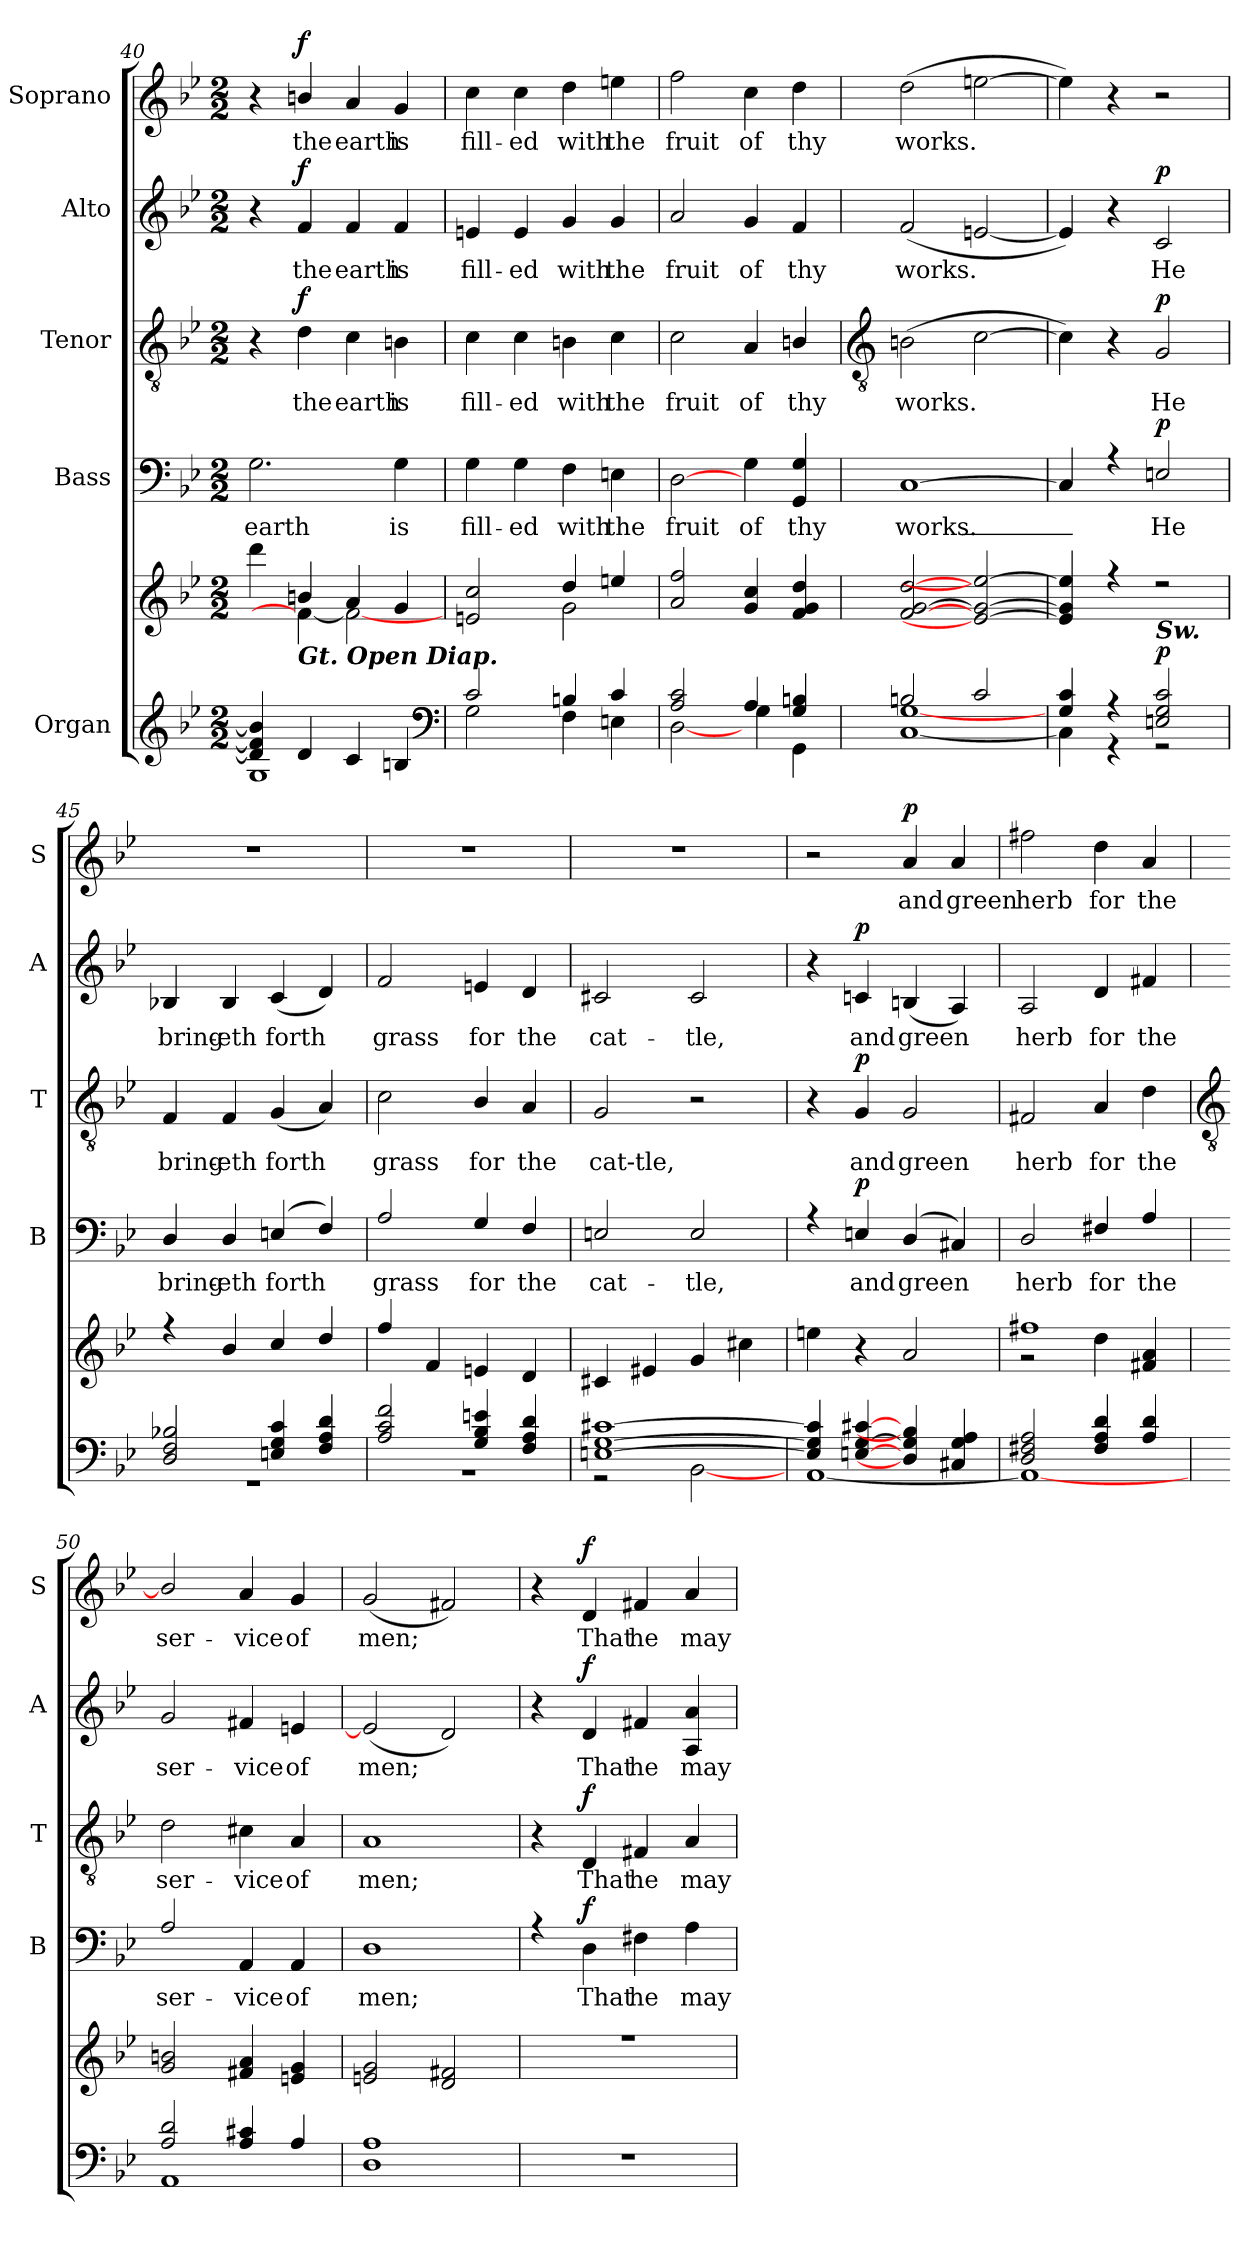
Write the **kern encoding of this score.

**kern	**kern	**dynam	**kern	**text	**dynam	**kern	**text	**dynam	**kern	**text	**dynam	**kern	**text	**dynam
*part5	*part5	*part5	*part4	*part4	*part4	*part3	*part3	*part3	*part2	*part2	*part2	*part1	*part1	*part1
*staff6	*staff5	*staff5/6	*staff4	*staff4	*staff4	*staff3	*staff3	*staff3	*staff2	*staff2	*staff2	*staff1	*staff1	*staff1
*I"Organ	*	*	*I"Bass	*	*	*I"Tenor	*	*	*I"Alto	*	*	*I"Soprano	*	*
*	*	*	*I'B	*	*	*I'T	*	*	*I'A	*	*	*I'S	*	*
*clefG2	*clefG2	*	*clefF4	*	*	*clefGv2	*	*	*clefG2	*	*	*clefG2	*	*
*k[b-e-]	*k[b-e-]	*	*k[b-e-]	*	*	*k[b-e-]	*	*	*k[b-e-]	*	*	*k[b-e-]	*	*
*B-:	*B-:	*	*B-:	*	*	*B-:	*	*	*B-:	*	*	*B-:	*	*
*M2/2	*M2/2	*	*M2/2	*	*	*M2/2	*	*	*M2/2	*	*	*M2/2	*	*
=40	=40	=40	=40	=40	=40	=40	=40	=40	=40	=40	=40	=40	=40	=40
*^	*^	*	*	*	*	*	*	*	*	*	*	*	*	*
*	*^	*	*	*	*	*	*	*	*	*	*	*	*	*	*	*
!	!	!	!	!	!	!	!LO:LY:b	!	!	!	!	!	!	!	!	!	!
4d/] 4f/] 4b/]	1G\	1ryy	4ddd\	4ryy	.	2.G	earth	.	4r	.	.	4r	.	.	4r	.	.
!	!	!	!LO:TX:b:Bi:t=Gt. Open Diap.	!	!	!	!	!	!	!	!	!	!	!	!	!	!
!	!	!	!	!	!	!	!	!	!	!LO:LY:b	!LO:DY:b	!	!LO:LY:b	!LO:DY:b	!	!LO:LY:b	!LO:DY:b
4d/	.	.	4bn/	4f\_	.	.	.	.	4d	the	f	4f	the	f	4bn/	the	f
!	!	!	!	!	!	!	!	!	!	!LO:LY:b	!	!	!LO:LY:b	!	!	!LO:LY:b	!
4c/	.	.	4a	2f\_	.	.	.	.	4c	earth	.	4f	earth	.	4a	earth	.
!	!	!	!	!	!	!	!LO:LY:b	!	!	!LO:LY:b	!	!	!LO:LY:b	!	!	!LO:LY:b	!
4Bn/	.	.	4g	.	.	4G	is	.	4Bn	is	.	4f	is	.	4g	is	.
*clefF4	*	*	*	*	*	*	*	*	*	*	*	*	*	*	*	*	*
=41	=41	=41	=41	=41	=41	=41	=41	=41	=41	=41	=41	=41	=41	=41	=41	=41	=41
!	!	!	!	!	!	!	!LO:LY:b	!	!	!LO:LY:b	!	!	!LO:LY:b	!	!	!LO:LY:b	!
2c/	2G\	1ryy	2en 2cc	2ryy	.	4G	fill-	.	4c	fill-	.	4en	fill-	.	4cc	fill-	.
!	!	!	!	!	!	!	!LO:LY:b	!	!	!LO:LY:b	!	!	!LO:LY:b	!	!	!LO:LY:b	!
.	.	.	.	.	.	4G	-ed	.	4c	-ed	.	4e	-ed	.	4cc	-ed	.
!	!	!	!	!	!	!	!LO:LY:b	!	!	!LO:LY:b	!	!	!LO:LY:b	!	!	!LO:LY:b	!
4Bn/	4F\	.	4dd/	2g\	.	4F	with	.	4Bn	with	.	4g	with	.	4dd	with	.
!	!	!	!	!	!	!	!LO:LY:b	!	!	!LO:LY:b	!	!	!LO:LY:b	!	!	!LO:LY:b	!
4c/	4En\	.	4een/	.	.	4En	the	.	4c	the	.	4g	the	.	4een	the	.
=42	=42	=42	=42	=42	=42	=42	=42	=42	=42	=42	=42	=42	=42	=42	=42	=42	=42
!	!	!	!	!	!	!	!LO:LY:b	!	!	!LO:LY:b	!	!	!LO:LY:b	!	!	!LO:LY:b	!
2A/ 2c/	[2D\	1ryy	2a 2ff	1ryy	.	[2D	fruit	.	2c	fruit	.	2a	fruit	.	2ff	fruit	.
!	!	!	!	!	!	!	!LO:LY:b	!	!	!LO:LY:b	!	!	!LO:LY:b	!	!	!LO:LY:b	!
4A/	4G\	.	4g 4cc	.	.	4G	of	.	4A	of	.	4g	of	.	4cc	of	.
!	!	!	!	!	!	!	!LO:LY:b	!	!	!LO:LY:b	!	!	!LO:LY:b	!	!	!LO:LY:b	!
4G/ 4Bn/	4GG\	.	4f 4g 4dd	.	.	4GG 4G	thy	.	4Bn/	thy	.	4f	thy	.	4dd	thy	.
*v	*v	*v	*	*	*	*	*	*	*	*	*	*	*	*	*	*	*
!!LO:LB:g=z
=43	=43	=43	=43	=43	=43	=43	=43	=43	=43	=43	=43	=43	=43	=43	=43
*	*	*	*	*	*	*	*clefGv2	*	*	*	*	*	*	*	*
*^	*	*	*	*	*	*	*	*	*	*	*	*	*	*	*
!	!	!	!	!	!	!LO:LY:b	!	!	!LO:LY:b	!	!	!LO:LY:b	!	!	!LO:LY:b	!
*	*	*	*	*	*^	*	*	*	*	*	*	*	*	*	*	*
2Bn/	[1C\ [1G\	[2f [2g [2dd	1ryy	.	[1C	1ryy	works._	.	(>2Bn	works.	.	(<2f	works.	.	(>2dd	works.	.
2c/	.	2e_ 2g_ 2ee_	.	.	.	.	.	.	[2c	.	.	[2en	.	.	[2een	.	.
=44	=44	=44	=44	=44	=44	=44	=44	=44	=44	=44	=44	=44	=44	=44	=44	=44	=44
4G/ 4c/	4C\]	4e] 4g] 4ee]	1ryy	.	4C]	1ryy	.	.	4c])	.	.	4e])	.	.	4ee])	.	.
4r	4r	4r	.	.	4r	.	.	.	4r	.	.	4r	.	.	4r	.	.
!	!	!LO:TX:b:Bi:t=Sw.	!	!	!	!	!	!	!	!	!	!	!	!	!	!	!
!	!	!	!	!LO:DY:a=2	!	!	!LO:LY:b	!LO:DY:b	!	!LO:LY:b	!LO:DY:b	!	!LO:LY:b	!LO:DY:b	!	!	!
2En/ 2G/ 2c/	2r	2r	.	p	2En	.	He	p	2G	He	p	2c	He	p	2r	.	.
=45	=45	=45	=45	=45	=45	=45	=45	=45	=45	=45	=45	=45	=45	=45	=45	=45	=45
!	!	!	!	!	!	!	!LO:LY:b	!	!	!LO:LY:b	!	!	!LO:LY:b	!	!	!	!
2D/ 2F/ 2B-X/	1r	4r	1ryy	.	4D	1ryy	bring-	.	4F	bring-	.	4B-X	bring-	.	1r	.	.
!	!	!	!	!	!	!	!LO:LY:b	!	!	!LO:LY:b	!	!	!LO:LY:b	!	!	!	!
.	.	4b-	.	.	4D	.	-eth	.	4F	-eth	.	4B-	-eth	.	.	.	.
!	!	!	!	!	!	!	!LO:LY:b	!	!	!LO:LY:b	!	!	!LO:LY:b	!	!	!	!
4En/ 4G/ 4c/	.	4cc	.	.	(>4En	.	forth	.	(<4G	forth	.	(<4c	forth	.	.	.	.
4F/ 4A/ 4d/	.	4dd	.	.	4F)	.	.	.	4A)	.	.	4d)	.	.	.	.	.
=46	=46	=46	=46	=46	=46	=46	=46	=46	=46	=46	=46	=46	=46	=46	=46	=46	=46
!	!	!	!	!	!	!	!LO:LY:b	!	!	!LO:LY:b	!	!	!LO:LY:b	!	!	!	!
2A/ 2c/ 2f/	1r	4ff	1ryy	.	2A	1ryy	grass	.	2c	grass	.	2f	grass	.	1r	.	.
.	.	4f	.	.	.	.	.	.	.	.	.	.	.	.	.	.	.
!	!	!	!	!	!	!	!LO:LY:b	!	!	!LO:LY:b	!	!	!LO:LY:b	!	!	!	!
4G/ 4B-/ 4en/	.	4en	.	.	4G	.	for	.	4B-/	for	.	4en	for	.	.	.	.
!	!	!	!	!	!	!	!LO:LY:b	!	!	!LO:LY:b	!	!	!LO:LY:b	!	!	!	!
4F/ 4A/ 4d/	.	4d	.	.	4F	.	the	.	4A	the	.	4d	the	.	.	.	.
=47	=47	=47	=47	=47	=47	=47	=47	=47	=47	=47	=47	=47	=47	=47	=47	=47	=47
!	!	!	!	!	!	!	!LO:LY:b	!	!	!LO:LY:b	!	!	!LO:LY:b	!	!	!	!
[1En/ [1G/ [1c#X/	2r	4c#X	2ryy	.	2En	1ryy	cat-	.	2G	cat-tle,	.	2c#X	cat-	.	1r	.	.
.	.	4e#X	.	.	.	.	.	.	.	.	.	.	.	.	.	.	.
!	!	!	!	!	!	!	!LO:LY:b	!	!	!	!	!	!LO:LY:b	!	!	!	!
.	[2BB-\	4g	2ryy	.	2E	.	-tle,	.	2r	.	.	2c#	-tle,	.	.	.	.
.	.	4cc#X\	.	.	.	.	.	.	.	.	.	.	.	.	.	.	.
=48	=48	=48	=48	=48	=48	=48	=48	=48	=48	=48	=48	=48	=48	=48	=48	=48	=48
4E/] 4G/] 4c#/]	[1AA\	4een\	2ryy	.	4r	1ryy	.	.	4r	.	.	4r	.	.	2r	.	.
!	!	!	!	!	!	!	!LO:LY:b	!LO:DY:b	!	!LO:LY:b	!LO:DY:b	!	!LO:LY:b	!LO:DY:b	!	!	!
[4E/ [4G/ [4c#/	.	4r	.	.	4En	.	and	p	4G	and	p	4cn	and	p	.	.	.
!	!	!	!	!	!	!	!LO:LY:b	!	!	!LO:LY:b	!	!	!LO:LY:b	!	!	!LO:LY:b	!LO:DY:b
4D/] 4G/] 4Bn/]	.	2a	2ryy	.	(<4D/	.	green	.	2G	green	.	(<4Bn	green	.	4a	and	p
!	!	!	!	!	!	!	!	!	!	!	!	!	!	!	!	!LO:LY:b	!
4C#X/ 4G/ 4A/	.	.	.	.	4C#X)	.	.	.	.	.	.	4A)	.	.	4a	green	.
=49	=49	=49	=49	=49	=49	=49	=49	=49	=49	=49	=49	=49	=49	=49	=49	=49	=49
!	!	!	!	!	!	!	!LO:LY:b	!	!	!LO:LY:b	!	!	!LO:LY:b	!	!	!LO:LY:b	!
2D/ 2F#X/ 2A/	1AA\_	1ff#X	2r	.	2D/	1ryy	herb	.	2F#X	herb	.	2A	herb	.	2ff#X	herb	.
!	!	!	!	!	!	!	!LO:LY:b	!	!	!LO:LY:b	!	!	!LO:LY:b	!	!	!LO:LY:b	!
4F#/ 4A/ 4d/	.	.	4dd\	.	4F#X	.	for	.	4A	for	.	4d	for	.	4dd	for	.
!	!	!	!	!	!	!	!LO:LY:b	!	!	!LO:LY:b	!	!	!LO:LY:b	!	!	!LO:LY:b	!
4A/ 4d/	.	.	4f#X/ 4a/	.	4A	.	the	.	4d	the	.	4f#X	the	.	4a	the	.
!!LO:LB:g=z
=50	=50	=50	=50	=50	=50	=50	=50	=50	=50	=50	=50	=50	=50	=50	=50	=50	=50
*	*	*	*	*	*	*	*	*	*clefGv2	*	*	*	*	*	*	*	*
!	!	!	!	!	!	!	!LO:LY:b	!	!	!LO:LY:b	!	!	!LO:LY:b	!	!	!LO:LY:b	!
2A/ 2d/	1AA\	2g 2bn	2ryy	.	2A	1ryy	ser-	.	2d	ser-	.	2g	ser-	.	2b/]	ser-	.
!	!	!	!	!	!	!	!LO:LY:b	!	!	!LO:LY:b	!	!	!LO:LY:b	!	!	!LO:LY:b	!
4A/ 4c#X/	.	4f#X 4a	2ryy	.	4AA	.	-vice	.	4c#X	-vice	.	4f#X	-vice	.	4a	-vice	.
!	!	!	!	!	!	!	!LO:LY:b	!	!	!LO:LY:b	!	!	!LO:LY:b	!	!	!LO:LY:b	!
4A/	.	4en 4g	.	.	4AA	.	of	.	4A	of	.	4en	of	.	4g	of	.
=51	=51	=51	=51	=51	=51	=51	=51	=51	=51	=51	=51	=51	=51	=51	=51	=51	=51
!	!	!	!	!	!	!	!LO:LY:b	!	!	!LO:LY:b	!	!	!LO:LY:b	!	!	!LO:LY:b	!
1A/	1D\	2en 2g	2ryy	.	1D	1ryy	men;	.	1A	men;	.	(<2e]	men;	.	(<2g	men;	.
.	.	2d 2f#X	2ryy	.	.	.	.	.	.	.	.	2d)	.	.	2f#X)	.	.
=52	=52	=52	=52	=52	=52	=52	=52	=52	=52	=52	=52	=52	=52	=52	=52	=52	=52
1r	2ryy	1r	1ryy	.	4r	1ryy	.	.	4r	.	.	4r	.	.	4r	.	.
!	!	!	!	!	!	!	!LO:LY:b	!LO:DY:b	!	!LO:LY:b	!LO:DY:b	!	!LO:LY:b	!LO:DY:b	!	!LO:LY:b	!LO:DY:b
.	.	.	.	.	4D\	.	That	f	4D	That	f	4d	That	f	4d	That	f
!	!	!	!	!	!	!	!LO:LY:b	!	!	!LO:LY:b	!	!	!LO:LY:b	!	!	!LO:LY:b	!
.	2ryy	.	.	.	4F#X\	.	he	.	4F#X	he	.	4f#X	he	.	4f#X	he	.
!	!	!	!	!	!	!	!LO:LY:b	!	!	!LO:LY:b	!	!	!LO:LY:b	!	!	!LO:LY:b	!
.	.	.	.	.	4A\	.	may	.	4A	may	.	4A 4a	may	.	4a	may	.
*v	*v	*	*	*	*v	*v	*	*	*	*	*	*	*	*	*	*	*
*	*v	*v	*	*	*	*	*	*	*	*	*	*	*	*	*
=	=	=	=	=	=	=	=	=	=	=	=	=	=	=
*-	*-	*-	*-	*-	*-	*-	*-	*-	*-	*-	*-	*-	*-	*-
